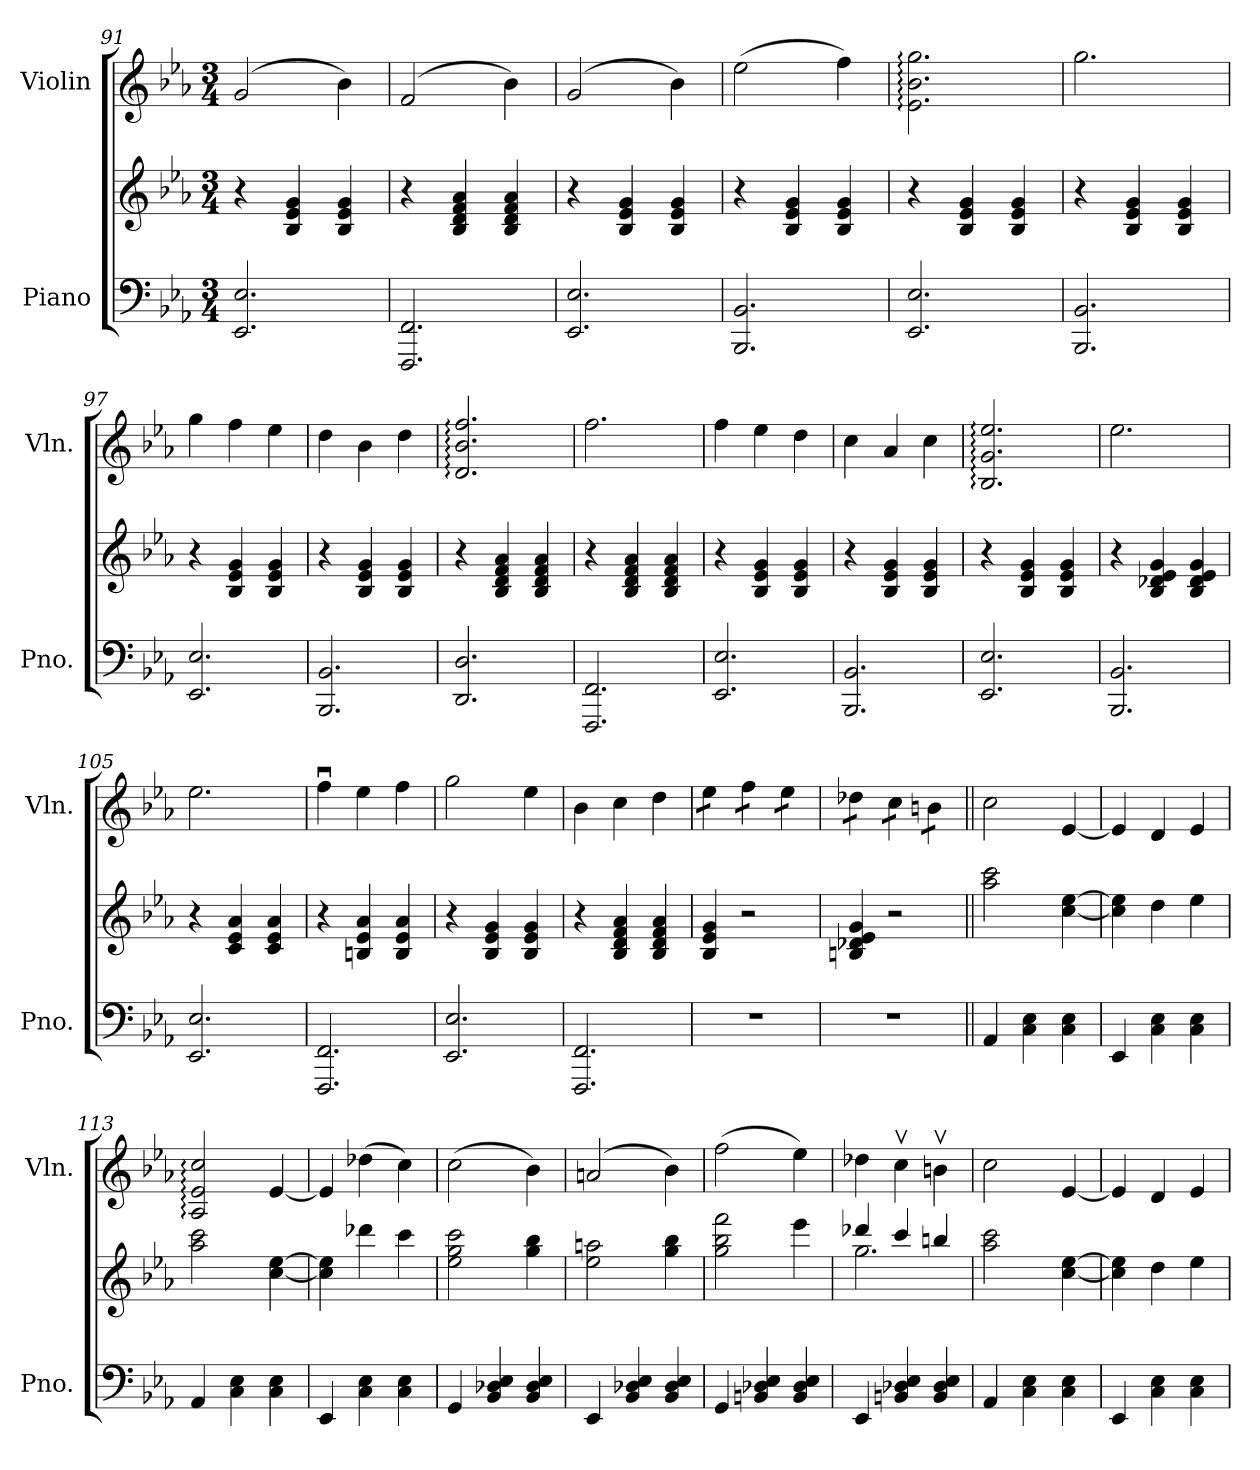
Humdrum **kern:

**kern	**kern	**kern
*part2	*part2	*part1
*staff3	*staff2	*staff1
*I"Piano	*	*I"Violin
*I'Pno.	*	*I'Vln.
*clefF4	*clefG2	*clefG2
*k[b-e-a-]	*k[b-e-a-]	*k[b-e-a-]
*M3/4	*M3/4	*M3/4
=91	=91	=91
2.EE-/ 2.E-/	4r	(2g/
.	4B-/ 4e-/ 4g/	.
.	4B-/ 4e-/ 4g/	4b-\)
=92	=92	=92
2.FFF/ 2.FF/	4r	(2f/
.	4B-/ 4d/ 4f/ 4a-/	.
.	4B-/ 4d/ 4f/ 4a-/	4b-\)
=93	=93	=93
2.EE-/ 2.E-/	4r	(2g/
.	4B-/ 4e-/ 4g/	.
.	4B-/ 4e-/ 4g/	4b-\)
=94	=94	=94
2.BBB-/ 2.BB-/	4r	(2ee-\
.	4B-/ 4e-/ 4g/	.
.	4B-/ 4e-/ 4g/	4ff\)
!!LO:PB:g=z
=95	=95	=95
2.EE-/ 2.E-/	4r	2.e-\: 2.b-\: 2.gg\:
.	4B-/ 4e-/ 4g/	.
.	4B-/ 4e-/ 4g/	.
=96	=96	=96
2.BBB-/ 2.BB-/	4r	2.gg\
.	4B-/ 4e-/ 4g/	.
.	4B-/ 4e-/ 4g/	.
=97	=97	=97
2.EE-/ 2.E-/	4r	4gg\
.	4B-/ 4e-/ 4g/	4ff\
.	4B-/ 4e-/ 4g/	4ee-\
=98	=98	=98
2.BBB-/ 2.BB-/	4r	4dd\
.	4B-/ 4e-/ 4g/	4b-\
.	4B-/ 4e-/ 4g/	4dd\
=99	=99	=99
2.DD/ 2.D/	4r	2.d/: 2.b-/: 2.ff/:
.	4B-/ 4d/ 4f/ 4a-/	.
.	4B-/ 4d/ 4f/ 4a-/	.
=100	=100	=100
2.FFF/ 2.FF/	4r	2.ff\
.	4B-/ 4d/ 4f/ 4a-/	.
.	4B-/ 4d/ 4f/ 4a-/	.
=101	=101	=101
2.EE-/ 2.E-/	4r	4ff\
.	4B-/ 4e-/ 4g/	4ee-\
.	4B-/ 4e-/ 4g/	4dd\
=102	=102	=102
2.BBB-/ 2.BB-/	4r	4cc\
.	4B-/ 4e-/ 4g/	4a-/
.	4B-/ 4e-/ 4g/	4cc\
=103	=103	=103
2.EE-/ 2.E-/	4r	2.B-/: 2.g/: 2.ee-/:
.	4B-/ 4e-/ 4g/	.
.	4B-/ 4e-/ 4g/	.
!!LO:LB:g=z
=104	=104	=104
2.BBB-/ 2.BB-/	4r	2.ee-\
.	4B-/ 4d-X/ 4e-/ 4g/	.
.	4B-/ 4d-/ 4e-/ 4g/	.
=105	=105	=105
2.EE-/ 2.E-/	4r	2.ee-\
.	4c/ 4e-/ 4a-/	.
.	4c/ 4e-/ 4a-/	.
=106	=106	=106
2.FFF/ 2.FF/	4r	4ffu\
.	4Bn/ 4e-/ 4a-/	4ee-\
.	4B/ 4e-/ 4a-/	4ff\
=107	=107	=107
2.EE-/ 2.E-/	4r	2gg\
.	4B-/ 4e-/ 4g/	.
.	4B-/ 4e-/ 4g/	4ee-\
=108	=108	=108
2.FFF/ 2.FF/	4r	4b-\
.	4B-/ 4d/ 4f/ 4a-/	4cc\
.	4B-/ 4d/ 4f/ 4a-/	4dd\
=109	=109	=109
*	*	*tremolo
2.r	4B-/ 4e-/ 4g/	8ee-\L
.	.	8ee-\J
.	2r	8ff\L
.	.	8ff\J
.	.	8ee-\L
.	.	8ee-\J
=110	=110	=110
2.r	4Bn/ 4d-X/ 4e-/ 4g/	8dd-X\L
.	.	8dd-X\J
.	2r	8cc\L
.	.	8cc\J
.	.	8bn\L
.	.	8bn\J
*	*	*Xtremolo
=111||	=111||	=111||
4AA-/	2aa-\ 2ccc\	2cc\
4C\ 4E-\	.	.
4C\ 4E-\	[4cc\ [4ee-\	[4e-/
=112	=112	=112
4EE-/	4cc\] 4ee-\]	4e-/]
4C\ 4E-\	4dd\	4d/
4C\ 4E-\	4ee-\	4e-/
!!LO:LB:g=z
=113	=113	=113
4AA-/	2aa-\ 2ccc\	2A-/: 2e-/: 2cc/:
4C\ 4E-\	.	.
4C\ 4E-\	[4cc\ [4ee-\	[4e-/
=114	=114	=114
4EE-/	4cc\] 4ee-\]	4e-/]
4C\ 4E-\	4ddd-X\	(4dd-X\
4C\ 4E-\	4ccc\	4cc\)
=115	=115	=115
4GG/	2ee-\ 2gg\ 2ccc\	(2cc\
4BB-/ 4D-X/ 4E-/	.	.
4BB-/ 4D-/ 4E-/	4gg\ 4bb-\	4b-\)
=116	=116	=116
4EE-/	2ee-\ 2aan\	(2an/
4BB-/ 4D-X/ 4E-/	.	.
4BB-/ 4D-/ 4E-/	4gg\ 4bb-\	4b-\)
=117	=117	=117
4GG/	2gg\ 2bb-\ 2fff\	(2ff\
4BBn/ 4D-X/ 4E-/	.	.
4BB/ 4D-/ 4E-/	4eee-\	4ee-\)
=118	=118	=118
*	*^	*
4EE-/	4ddd-X/	2.gg\	4dd-X\
4BBn/ 4D-X/ 4E-/	4ccc/	.	4ccv\
4BB/ 4D-/ 4E-/	4bbn/	.	4bnv\
*	*v	*v	*
=119	=119	=119
4AA-/	2aa-\ 2ccc\	2cc\
4C\ 4E-\	.	.
4C\ 4E-\	[4cc\ [4ee-\	[4e-/
=120	=120	=120
4EE-/	4cc\] 4ee-\]	4e-/]
4C\ 4E-\	4dd\	4d/
4C\ 4E-\	4ee-\	4e-/
=	=	=
*-	*-	*-
